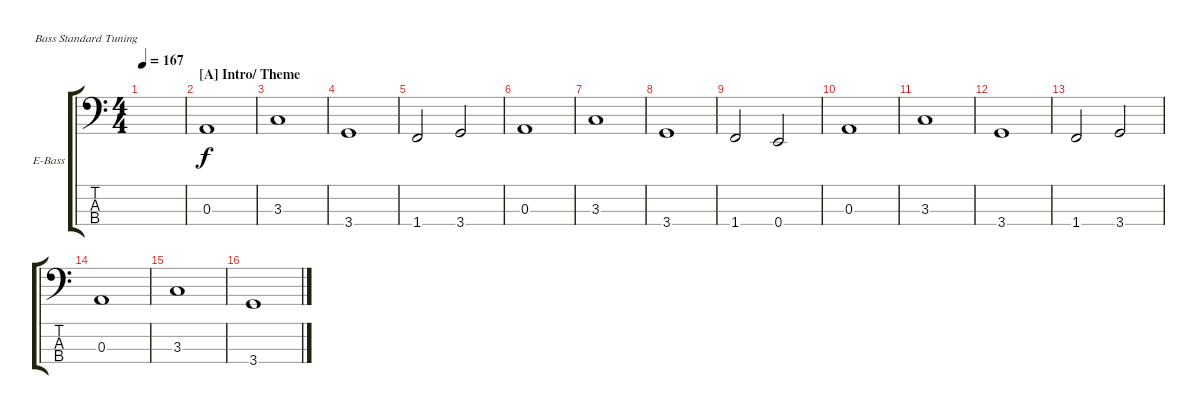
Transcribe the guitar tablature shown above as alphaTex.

\defaultSystemsLayout 4
\bracketExtendMode groupsimilarinstruments
\firstSystemTrackNameOrientation horizontal
\otherSystemsTrackNameOrientation horizontal
\track ("Electric Bass" "E-Bass") {instrument electricbassfinger}
\staff {score tabs}
\tuning (G2 D2 A1 E1)
\ts (4 4)
\tempo 167
\clef f4
\scale
0.459854
\ks c
|
\section ("A" "Intro/ Theme")
\scale
0.270073 0.3.1 |
\scale
0.270073 3.3.1 |
\scale
0.333333 3.4.1 |
\scale
0.333333 1.4.2 3.4.2 |
\scale
0.333333 0.3.1 |
\scale
0.333333 3.3.1 |
\scale
0.333333 3.4.1 |
\scale
0.333333 1.4.2 0.4.2 |
\scale
0.333333 0.3.1 |
\scale
0.333333 3.3.1 |
\scale
0.333333 3.4.1 |
\scale
0.333333 1.4.2 3.4.2 |
\scale
0.333333 0.3.1 |
\scale
0.333333 3.3.1 |
\scale
0.333333 3.4.1
